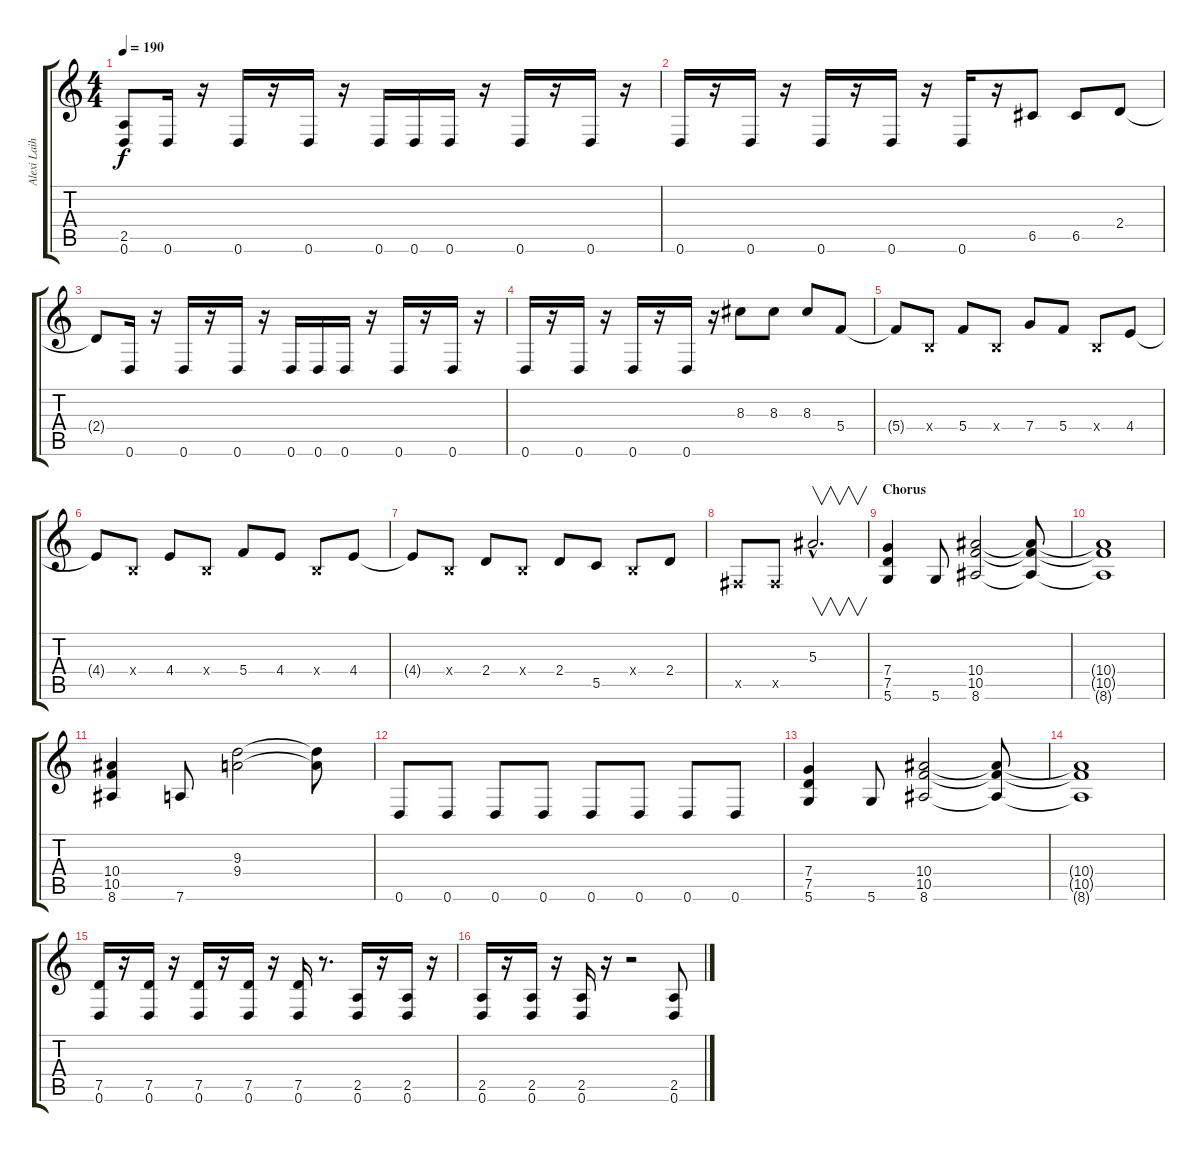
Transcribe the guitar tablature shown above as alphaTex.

\track ("Alexi Laiho" "Alexi Laih") {instrument distortionguitar}
\staff {score tabs}
\tuning (D4 A3 F3 C3 G2 D2) {hide}
\ts (4 4)
\tempo 190
\clef g2
\ks c
(2.5{t} 0.6{t}).8{dy f} 0.6.16 r.16 0.6.16 r.16 0.6.16 r.16 0.6.16 0.6.16 0.6.16 r.16 0.6.16 r.16 0.6.16 r.16 |
0.6.16 r.16 0.6.16 r.16 0.6.16 r.16 0.6.16 r.16 0.6.16 r.16 6.5.8 6.5.8 2.4.8 |
2.4{t}.8 0.6.16 r.16 0.6.16 r.16 0.6.16 r.16 0.6.16 0.6.16 0.6.16 r.16 0.6.16 r.16 0.6.16 r.16 |
0.6.16 r.16 0.6.16 r.16 0.6.16 r.16 0.6.16 r.16 8.3.8 8.3.8 8.3.8 5.4.8 |
5.4{t}.8 -1.4{x}.8 5.4.8 -1.4{x}.8 7.4.8 5.4.8 -1.4{x}.8 4.4.8 |
4.4{t}.8 -1.4{x}.8 4.4.8 -1.4{x}.8 5.4.8 4.4.8 -1.4{x}.8 4.4.8 |
4.4{t}.8 -1.4{x}.8 2.4.8 -1.4{x}.8 2.4.8 5.5.8 -1.4{x}.8 2.4.8 |
-1.5{x}.8 -1.5{x}.8 5.3{hac}.2{v d} |
\section ("" "Chorus")
(7.4 7.5 5.6).4{instrument distortionguitar} 5.6.8 (10.4 10.5 8.6).2 (10.4{t} 10.5{t} 8.6{t}).8 |
(10.4{t} 10.5{t} 8.6{t}).1 |
(10.4 10.5 8.6).4 7.6.8 (9.3 9.4).2 (9.3{t} 9.4{t}).8 |
0.6.8 0.6.8 0.6.8 0.6.8 0.6.8 0.6.8 0.6.8 0.6.8 |
(7.4 7.5 5.6).4 5.6.8 (10.4 10.5 8.6).2 (10.4{t} 10.5{t} 8.6{t}).8 |
(10.4{t} 10.5{t} 8.6{t}).1 |
(7.5 0.6).16 r.16 (7.5 0.6).16 r.16 (7.5 0.6).16 r.16 (7.5 0.6).16 r.16 (7.5 0.6).16 r.8{d} (2.5 0.6).16 r.16 (2.5 0.6).16 r.16 |
(2.5 0.6).16 r.16 (2.5 0.6).16 r.16 (2.5 0.6).16 r.16 r.2 (2.5 0.6).8
